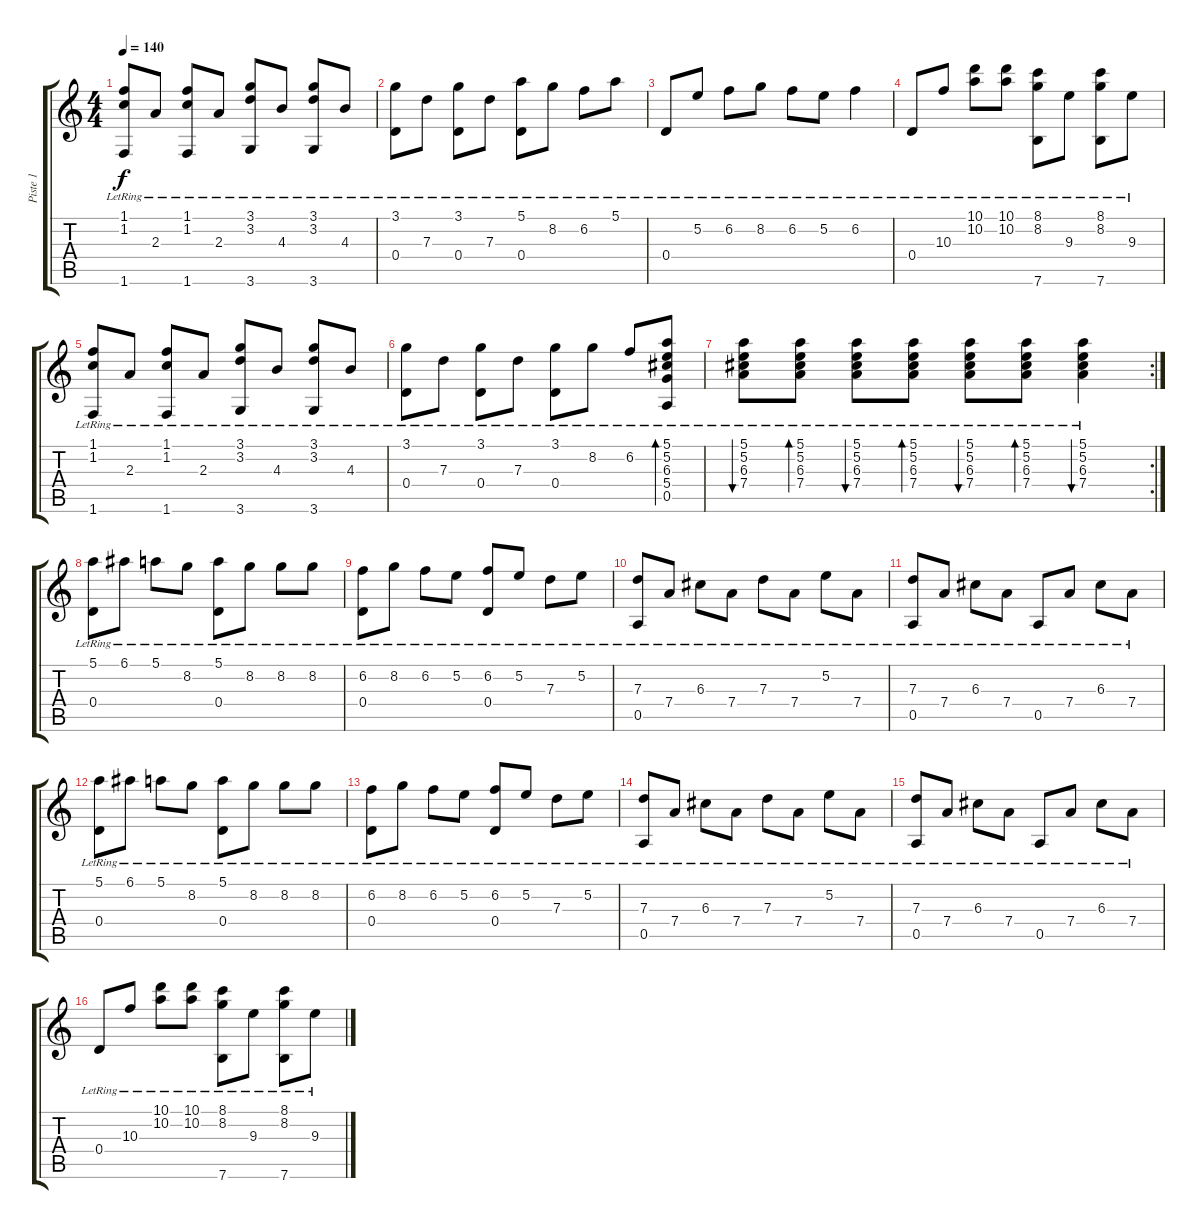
\track ("Piste 1" "Piste 1") {instrument acousticguitarsteel}
\staff {score tabs}
\tuning (E4 B3 G3 D3 A2 E2) {hide}
\ts (4 4)
\tempo 140
\clef g2
\ks c
(1.1{lr} 1.2{lr} 1.6{lr}).8{dy f} 2.3{lr}.8 (1.1{lr} 1.2{lr} 1.6{lr}).8 2.3{lr}.8 (3.1{lr} 3.2{lr} 3.6{lr}).8 4.3{lr}.8 (3.1{lr} 3.2{lr} 3.6{lr}).8 4.3{lr}.8 |
(3.1{lr} 0.4{lr}).8 7.3{lr}.8 (3.1{lr} 0.4{lr}).8 7.3{lr}.8 (5.1{lr} 0.4{lr}).8 8.2{lr}.8 6.2{lr}.8 5.1{lr}.8 |
0.4{lr}.8 5.2{lr}.8 6.2{lr}.8 8.2{lr}.8 6.2{lr}.8 5.2{lr}.8 6.2{lr}.4 |
0.4{lr}.8 10.3{lr}.8 (10.1{lr} 10.2{lr}).8 (10.1{lr} 10.2{lr}).8 (8.1{lr} 8.2{lr} 7.6{lr}).8 9.3{lr}.8 (8.1{lr} 8.2{lr} 7.6{lr}).8 9.3{lr}.8 |
(1.1{lr} 1.2{lr} 1.6{lr}).8 2.3{lr}.8 (1.1{lr} 1.2{lr} 1.6{lr}).8 2.3{lr}.8 (3.1{lr} 3.2{lr} 3.6{lr}).8 4.3{lr}.8 (3.1{lr} 3.2{lr} 3.6{lr}).8 4.3{lr}.8 |
(3.1{lr} 0.4{lr}).8 7.3{lr}.8 (3.1{lr} 0.4{lr}).8 7.3{lr}.8 (3.1{lr} 0.4{lr}).8 8.2{lr}.8 6.2{lr}.8 (5.1{lr} 5.2{lr} 6.3{lr} 5.4{lr} 0.5{lr}).8{bd 60} |
\rc 2
(5.1{lr} 5.2{lr} 6.3{lr} 7.4{lr}).8{bu 60} (5.1{lr} 5.2{lr} 6.3{lr} 7.4{lr}).8{bd 60} (5.1{lr} 5.2{lr} 6.3{lr} 7.4{lr}).8{bu 60} (5.1{lr} 5.2{lr} 6.3{lr} 7.4{lr}).8{bd 60} (5.1{lr} 5.2{lr} 6.3{lr} 7.4{lr}).8{bu 60} (5.1{lr} 5.2{lr} 6.3{lr} 7.4{lr}).8{bd 60} (5.1{lr} 5.2{lr} 6.3{lr} 7.4{lr}).4{bu 60} |
(5.1{lr} 0.4{lr}).8 6.1{lr}.8 5.1{lr}.8 8.2{lr}.8 (5.1{lr} 0.4{lr}).8 8.2{lr}.8 8.2{lr}.8 8.2{lr}.8 |
(6.2{lr} 0.4{lr}).8 8.2{lr}.8 6.2{lr}.8 5.2{lr}.8 (6.2{lr} 0.4{lr}).8 5.2{lr}.8 7.3{lr}.8 5.2{lr}.8 |
(7.3{lr} 0.5{lr}).8 7.4{lr}.8 6.3{lr}.8 7.4{lr}.8 7.3{lr}.8 7.4{lr}.8 5.2{lr}.8 7.4{lr}.8 |
(7.3{lr} 0.5{lr}).8 7.4{lr}.8 6.3{lr}.8 7.4{lr}.8 0.5{lr}.8 7.4{lr}.8 6.3{lr}.8 7.4{lr}.8 |
(5.1{lr} 0.4{lr}).8 6.1{lr}.8 5.1{lr}.8 8.2{lr}.8 (5.1{lr} 0.4{lr}).8 8.2{lr}.8 8.2{lr}.8 8.2{lr}.8 |
(6.2{lr} 0.4{lr}).8 8.2{lr}.8 6.2{lr}.8 5.2{lr}.8 (6.2{lr} 0.4{lr}).8 5.2{lr}.8 7.3{lr}.8 5.2{lr}.8 |
(7.3{lr} 0.5{lr}).8 7.4{lr}.8 6.3{lr}.8 7.4{lr}.8 7.3{lr}.8 7.4{lr}.8 5.2{lr}.8 7.4{lr}.8 |
(7.3{lr} 0.5{lr}).8 7.4{lr}.8 6.3{lr}.8 7.4{lr}.8 0.5{lr}.8 7.4{lr}.8 6.3{lr}.8 7.4{lr}.8 |
0.4{lr}.8 10.3{lr}.8 (10.1{lr} 10.2{lr}).8 (10.1{lr} 10.2{lr}).8 (8.1{lr} 8.2{lr} 7.6{lr}).8 9.3{lr}.8 (8.1{lr} 8.2{lr} 7.6{lr}).8 9.3{lr}.8
